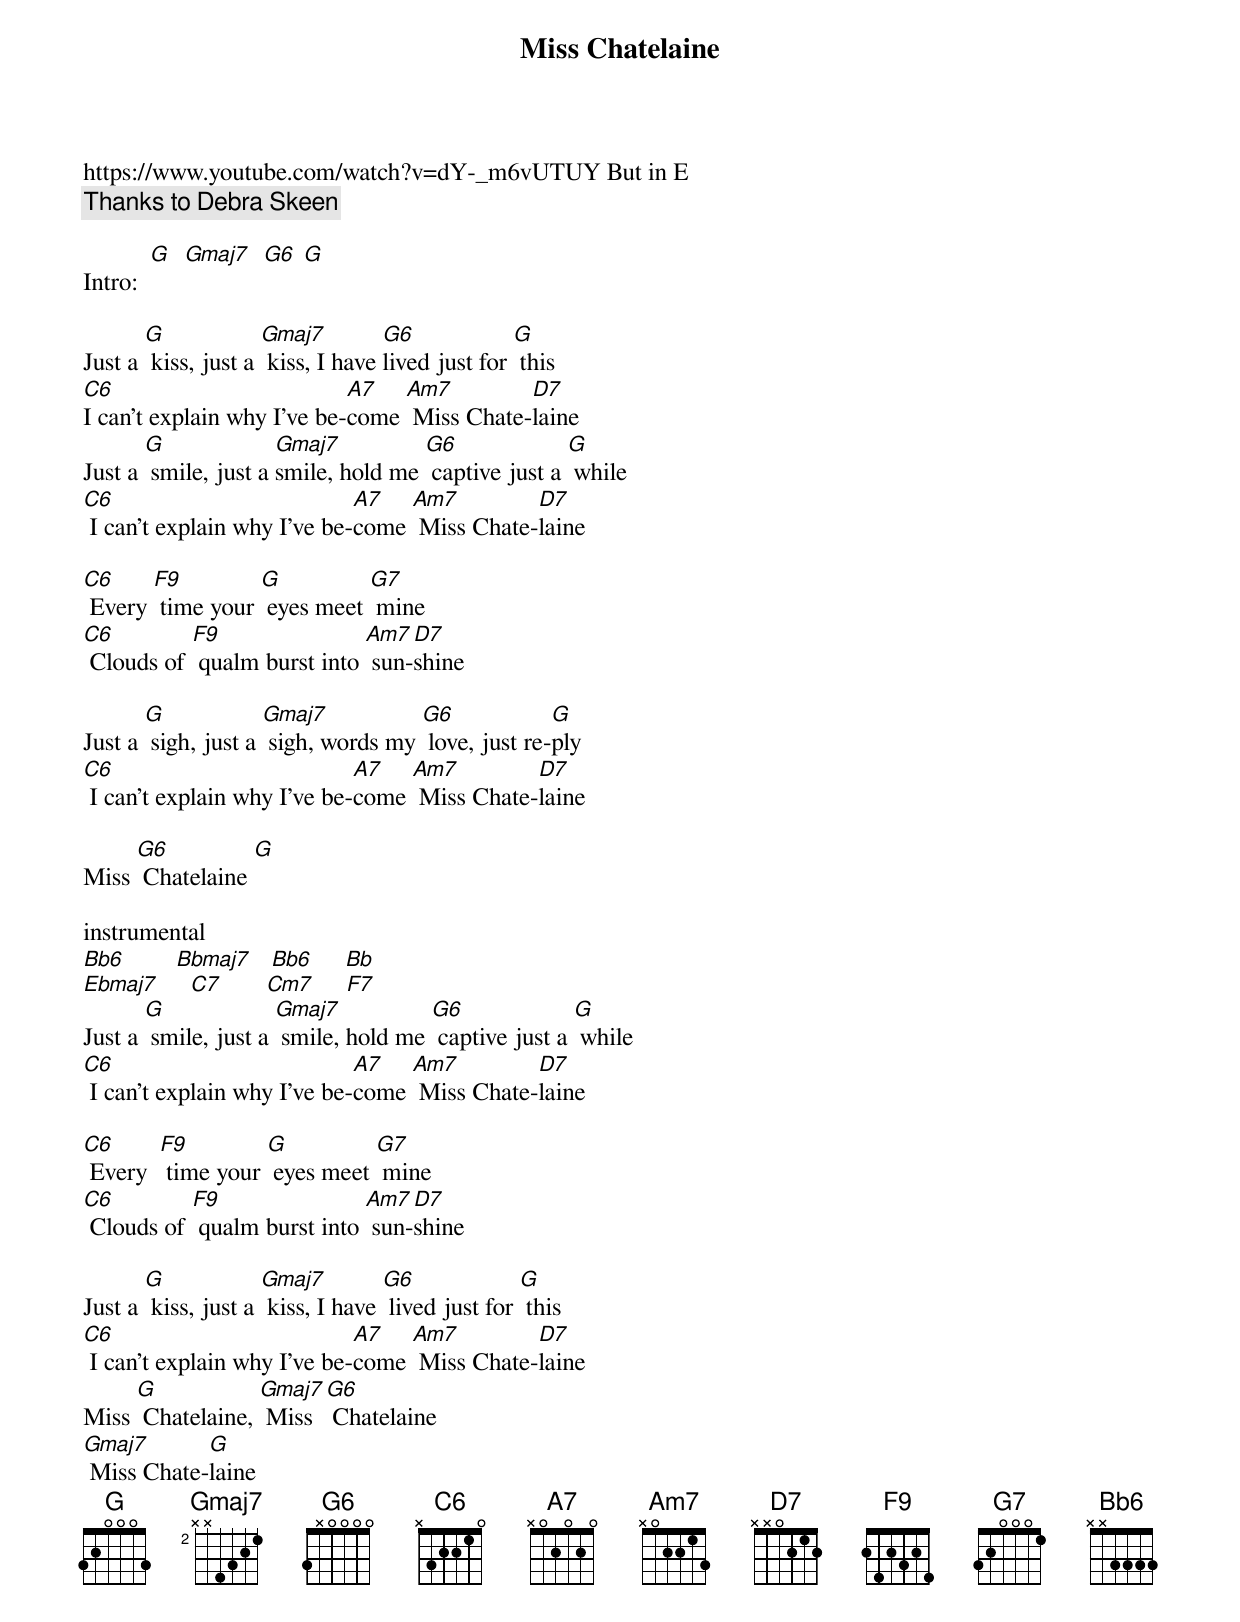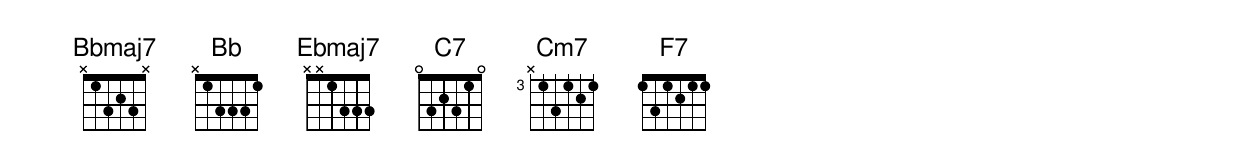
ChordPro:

{t:Miss Chatelaine}
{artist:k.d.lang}
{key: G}
{define: F9 frets 0 0 5 6 fingers 0 0 1 2}
https://www.youtube.com/watch?v=dY-_m6vUTUY But in E
{c:Thanks to Debra Skeen}

Intro:  [G]  [Gmaj7]  [G6] [G]

Just a [G] kiss, just a [Gmaj7] kiss, I have [G6]lived just for [G] this
[C6]I can't explain why I've be-[A7]come [Am7] Miss Chate-[D7]laine
Just a [G] smile, just a [Gmaj7]smile, hold me [G6] captive just a [G] while
[C6] I can't explain why I've be-[A7]come [Am7] Miss Chate-[D7]laine

[C6] Every [F9] time your [G] eyes meet [G7] mine
[C6] Clouds of [F9] qualm burst into [Am7] sun-[D7]shine

Just a [G] sigh, just a [Gmaj7] sigh, words my [G6] love, just re-[G]ply
[C6] I can't explain why I've be-[A7]come [Am7] Miss Chate-[D7]laine

Miss [G6] Chatelaine [G]

instrumental
[Bb6]        [Bbmaj7]   [Bb6]     [Bb]
[Ebmaj7]     [C7]       [Cm7]     [F7]
Just a [G] smile, just a [Gmaj7] smile, hold me [G6] captive just a [G] while
[C6] I can't explain why I've be-[A7]come [Am7] Miss Chate-[D7]laine

[C6] Every  [F9] time your [G] eyes meet [G7] mine
[C6] Clouds of [F9] qualm burst into [Am7] sun-[D7]shine

Just a [G] kiss, just a [Gmaj7] kiss, I have [G6] lived just for [G] this
[C6] I can't explain why I've be-[A7]come [Am7] Miss Chate-[D7]laine
Miss [G] Chatelaine, [Gmaj7] Miss [G6] Chatelaine
[Gmaj7] Miss Chate-[G]laine
